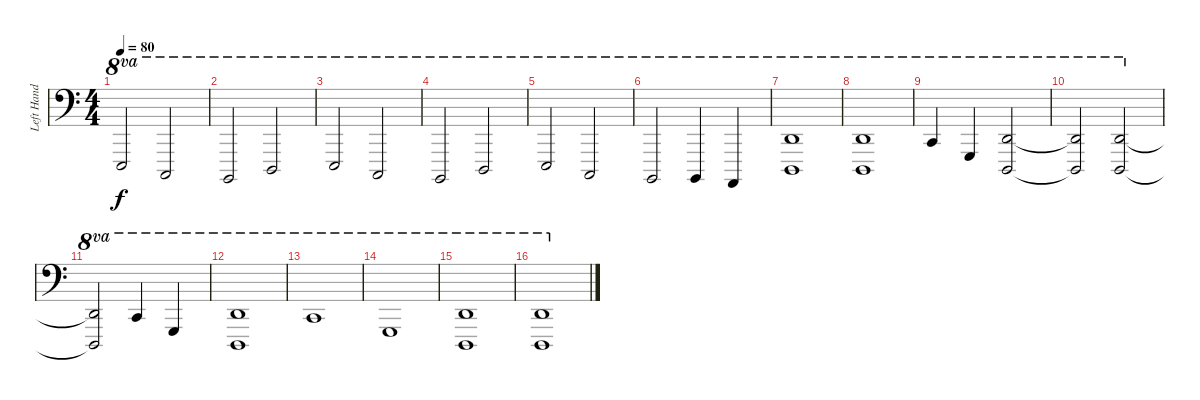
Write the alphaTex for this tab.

\track ("Left Hand" "Left Hand") {instrument acousticgrandpiano}
\staff {score}
\tuning (D3 F2 F2 E2 C1 F0 C0) {hide}
\ts (4 4)
\tempo 80
\clef f4
\ks c
0.4.2{ot 8va dy f} 12.5.2{ot 8va} |
11.5.2{ot 8va} 14.5.2{ot 8va} |
0.4.2{ot 8va} 12.5.2{ot 8va} |
11.5.2{ot 8va} 14.5.2{ot 8va} |
0.4.2{ot 8va} 12.5.2{ot 8va} |
11.5.2{ot 8va} 11.5.4{ot 8va} 9.5.4{ot 8va} |
(0.1 14.5).1{ot 8va} |
(0.1 14.5).1{ot 8va} |
8.4.4{ot 8va} 3.4.4{ot 8va} (0.1 14.5).2{ot 8va} |
(0.1{t} 14.5{t}).2{ot 8va} (0.1 14.5).2{ot 8va} |
(0.1{t} 14.5{t}).2{ot 8va} 8.4.4{ot 8va} 3.4.4{ot 8va} |
(0.1 14.5).1{ot 8va} |
8.4.1{ot 8va} |
3.4.1{ot 8va} |
(0.1 14.5).1{ot 8va} |
(0.1 14.5).1{ot 8va}
